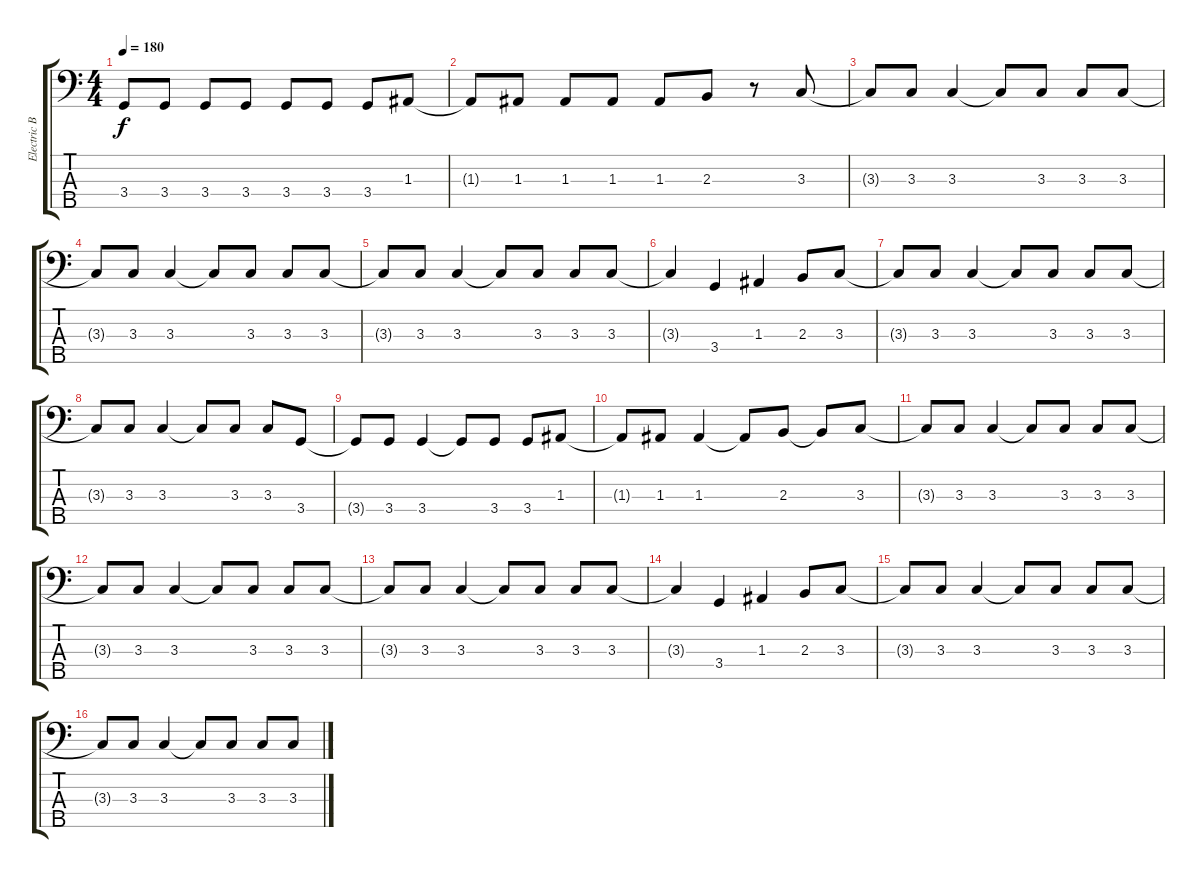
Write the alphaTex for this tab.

\track ("Electric Bass (Ellefson)" "Electric B") {instrument electricbassfinger}
\staff {score tabs}
\tuning (G2 D2 A1 E1 B0) {hide}
\ts (4 4)
\tempo 180
\clef f4
\ks c
3.4{t}.8{dy f} 3.4.8 3.4.8 3.4.8 3.4.8 3.4.8 3.4.8 1.3.8 |
1.3{t}.8 1.3.8 1.3.8 1.3.8 1.3.8 2.3.8 r.8 3.3.8 |
3.3{t}.8 3.3.8 3.3.4 3.3{t}.8 3.3.8 3.3.8 3.3.8 |
3.3{t}.8 3.3.8 3.3.4 3.3{t}.8 3.3.8 3.3.8 3.3.8 |
3.3{t}.8 3.3.8 3.3.4 3.3{t}.8 3.3.8 3.3.8 3.3.8 |
3.3{t}.4 3.4.4 1.3.4 2.3.8 3.3.8 |
3.3{t}.8 3.3.8 3.3.4 3.3{t}.8 3.3.8 3.3.8 3.3.8 |
3.3{t}.8 3.3.8 3.3.4 3.3{t}.8 3.3.8 3.3.8 3.4.8 |
3.4{t}.8 3.4.8 3.4.4 3.4{t}.8 3.4.8 3.4.8 1.3.8 |
1.3{t}.8 1.3.8 1.3.4 1.3{t}.8 2.3.8 2.3{t}.8 3.3.8 |
3.3{t}.8 3.3.8 3.3.4 3.3{t}.8 3.3.8 3.3.8 3.3.8 |
3.3{t}.8 3.3.8 3.3.4 3.3{t}.8 3.3.8 3.3.8 3.3.8 |
3.3{t}.8 3.3.8 3.3.4 3.3{t}.8 3.3.8 3.3.8 3.3.8 |
3.3{t}.4 3.4.4 1.3.4 2.3.8 3.3.8 |
3.3{t}.8 3.3.8 3.3.4 3.3{t}.8 3.3.8 3.3.8 3.3.8 |
3.3{t}.8 3.3.8 3.3.4 3.3{t}.8 3.3.8 3.3.8 3.3.8
